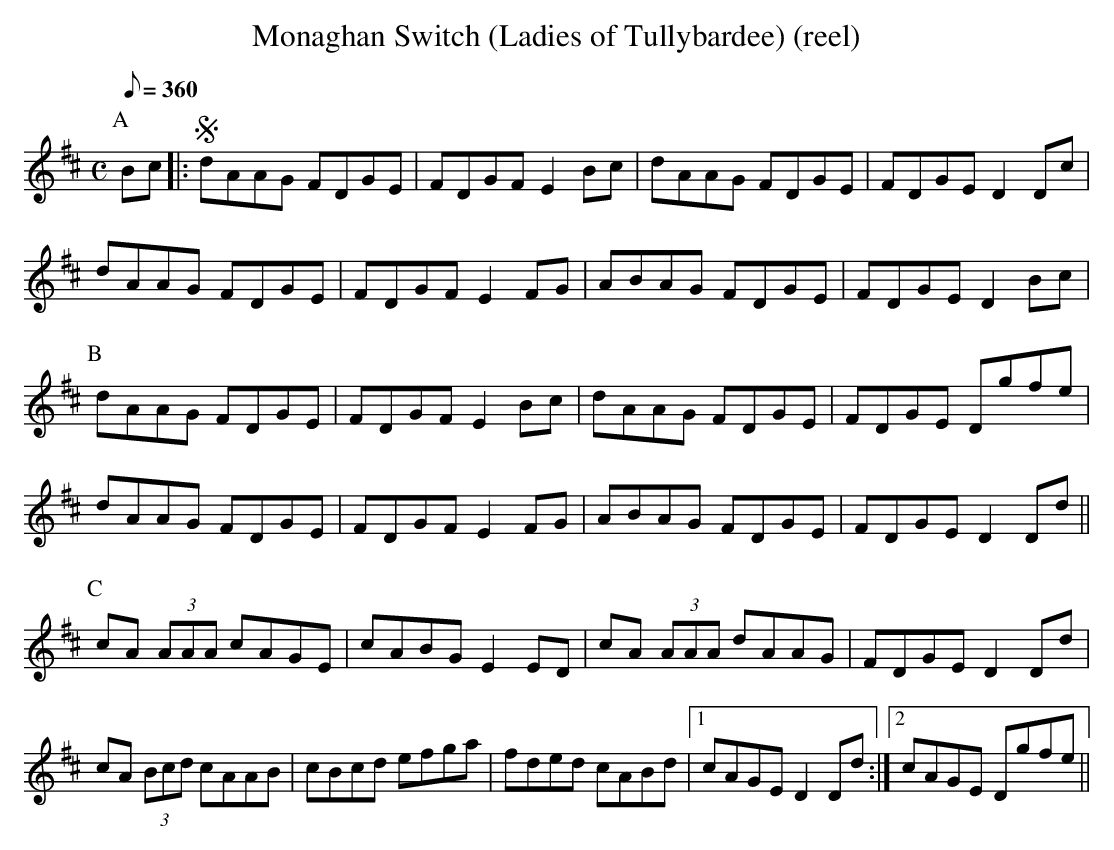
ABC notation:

X:1
T:Monaghan Switch (Ladies of Tullybardee) (reel) % nf<bb
L:1/8
M:C
Q:360
K:D major
P:A
Bc|:!segno! dAAG FDGE|FDGF E2Bc|dAAG FDGE|FDGE D2Dc|
dAAG FDGE|FDGF E2FG|ABAG FDGE|FDGE D2Bc|
P:B
dAAG FDGE|FDGF E2Bc|dAAG FDGE|FDGE Dgfe|
dAAG FDGE|FDGF E2FG|ABAG FDGE|FDGE D2Dd||
P:C
cA (3AAA cAGE|cABG E2ED|cA (3AAA dAAG|FDGE D2Dd|
cA (3Bcd cAAB|cBcd efga|fded cABd|1 cAGE D2Dd:|\
[2 cAGE Dgfe||
